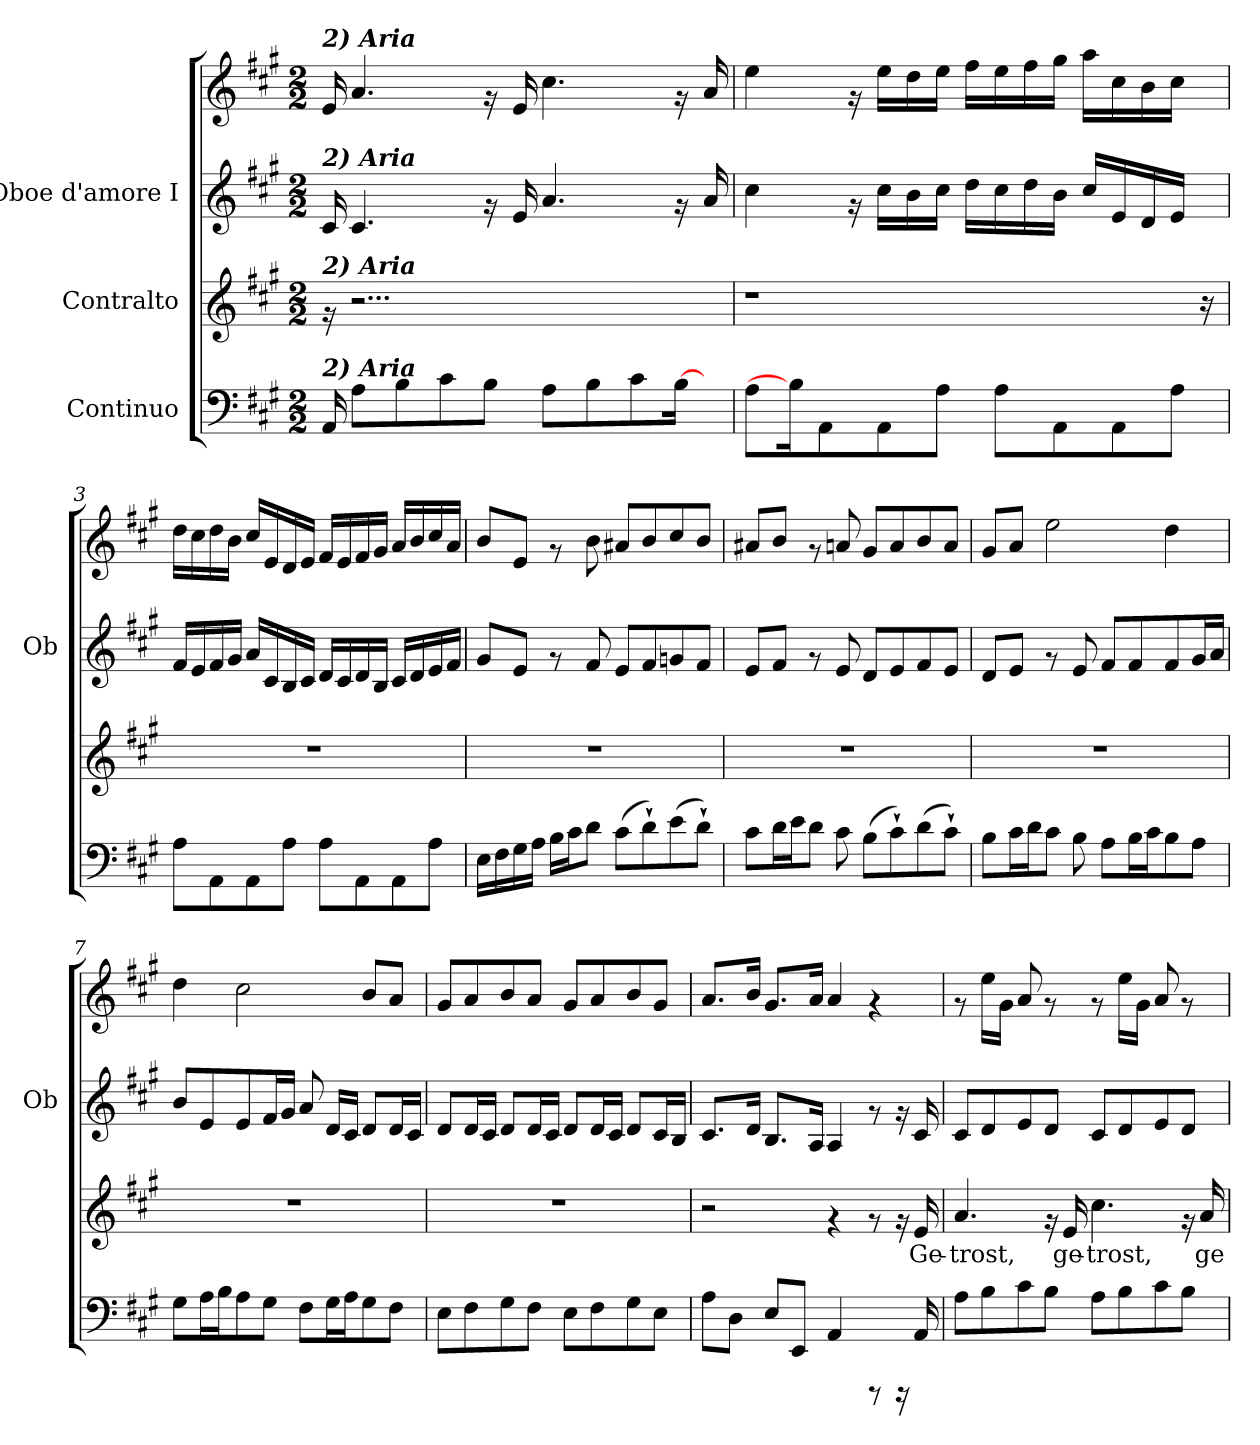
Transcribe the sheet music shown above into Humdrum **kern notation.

**kern	**kern	**text	**kern	**kern
*part3	*part2	*part2	*part1	*part1
*staff4	*staff3	*staff3	*staff2	*staff1
*I"Continuo	*I"Contralto	*	*I"Oboe d'amore I	*
*	*	*	*I'Ob	*
!!LO:PB:g=z
*stria5	*stria5	*	*stria5	*stria5
*clefF4	*clefG2	*	*clefG2	*clefG2
*k[f#c#g#]	*k[f#c#g#]	*	*k[f#c#g#]	*k[f#c#g#]
*A:	*A:	*	*A:	*A:
*M2/2	*M2/2	*	*M2/2	*M2/2
=1	=1	=1	=1	=1
!	!	!	!	!LO:TX:a:Bi:t=2) Aria
!	!	!	!LO:TX:a:Bi:t=2) Aria	!
!	!LO:TX:a:Bi:t=2) Aria	!	!	!
!LO:TX:a:Bi:t=2) Aria	!	!	!	!
16AA/	16rf	.	16c#/	16e/
8A\L	2...r	.	4.c#/	4.a/
8B\	.	.	.	.
8c#\	.	.	.	.
8B\J	.	.	16rf	16rf
.	.	.	16e/	16e/
8A\L	.	.	4.a/	4.cc#\
8B\	.	.	.	.
8c#\	.	.	.	.
[16B\J	.	.	16rf	16rf
16ryy	16ryy	.	16a/	16a/
=2	=2	=2	=2	=2
8A\L	1r	.	4cc#\	4ee\
16B\J]	.	.	.	.
8AA\	.	.	.	.
.	.	.	16rf	16rf
8AA\	.	.	16cc#\L	16ee\L
.	.	.	16b\	16dd\
8A\J	.	.	16cc#\J	16ee\J
.	.	.	16dd\L	16ff#\L
8A\L	.	.	16cc#\	16ee\
.	.	.	16dd\	16ff#\
8AA\	.	.	16b\J	16gg#\J
.	.	.	16cc#/L	16aa\L
8AA\	.	.	16e/	16cc#\
.	.	.	16d/	16b\
8A\J	.	.	16e/J	16cc#\J
.	16r	.	16ryy	16ryy
!!LO:LB:g=z
=3	=3	=3	=3	=3
8A\L	1r	.	16f#/L	16dd\L
.	.	.	16e/	16cc#\
8AA\	.	.	16f#/	16dd\
.	.	.	16g#/J	16b\J
8AA\	.	.	16a/L	16cc#/L
.	.	.	16c#/	16e/
8A\J	.	.	16B/	16d/
.	.	.	16c#/J	16e/J
8A\L	.	.	16d/L	16f#/L
.	.	.	16c#/	16e/
8AA\	.	.	16d/	16f#/
.	.	.	16B/J	16g#/J
8AA\	.	.	16c#/L	16a/L
.	.	.	16d/	16b/
8A\J	.	.	16e/	16cc#/
.	.	.	16f#/J	16a/J
=4	=4	=4	=4	=4
16E\L	1r	.	8g#/L	8b/L
16F#\	.	.	.	.
16G#\	.	.	8e/J	8e/J
16A\J	.	.	.	.
16B\L	.	.	8rf	8rf
16c#\	.	.	.	.
8d\J	.	.	8f#/	8b\
(>8c#\L	.	.	8e/L	8a#X/L
8d`>\)	.	.	8f#/	8b/
(>8e\	.	.	8gn/	8cc#/
8d`>\J)	.	.	8f#/J	8b/J
=5	=5	=5	=5	=5
8c#\L	1r	.	8e/L	8a#X/L
16d\	.	.	8f#/J	8b/J
16e\	.	.	.	.
8d\J	.	.	8rf	8rf
8c#\	.	.	8e/	8an/
(>8B\L	.	.	8d/L	8g#/L
8c#`>\)	.	.	8e/	8a/
(>8d\	.	.	8f#/	8b/
8c#`>\J)	.	.	8e/J	8a/J
!!LO:LB:g=z
=6	=6	=6	=6	=6
8B\L	1r	.	8d/L	8g#/L
16c#\	.	.	8e/J	8a/J
16d\	.	.	.	.
8c#\J	.	.	8rf	2ee\
8B\	.	.	8e/	.
8A\L	.	.	8f#/L	.
16B\	.	.	8f#/	.
16c#\	.	.	.	.
8B\	.	.	8f#/	4dd\
8A\J	.	.	16g#/	.
.	.	.	16a/J	.
=7	=7	=7	=7	=7
8G#\L	1r	.	8b/L	4dd\
16A\	.	.	8e/	.
16B\	.	.	.	.
8A\	.	.	8e/	2cc#\
8G#\J	.	.	16f#/	.
.	.	.	16g#/J	.
8F#\L	.	.	8a/	.
16G#\	.	.	16d/L	.
16A\	.	.	16c#/J	.
8G#\	.	.	8d/L	8b/L
8F#\J	.	.	16d/	8a/J
.	.	.	16c#/J	.
=8	=8	=8	=8	=8
8E\L	1r	.	8d/L	8g#/L
8F#\	.	.	16d/	8a/
.	.	.	16c#/J	.
8G#\	.	.	8d/L	8b/
8F#\J	.	.	16d/	8a/J
.	.	.	16c#/J	.
8E\L	.	.	8d/L	8g#/L
8F#\	.	.	16d/	8a/
.	.	.	16c#/J	.
8G#\	.	.	8d/L	8b/
8E\J	.	.	16c#/	8g#/J
.	.	.	16B/J	.
!!LO:PB:g=z
=9	=9	=9	=9	=9
8A\L	2r	.	8.c#/L	8.a/L
8D\J	.	.	.	.
.	.	.	16d/J	16b/J
8E/L	.	.	8.B/L	8.g#/L
8EE/J	.	.	.	.
.	.	.	16A/J	16a/J
4AA/	4rf	.	4A/	4a/
8rCCC	8rf	.	8rf	4rf
16rCCC	16rf	.	16rf	.
!	!	!LO:LY:b:cj	!	!
16AA/	16e/	Ge-	16c#/	.
=10	=10	=10	=10	=10
!	!	!LO:LY:b:cj	!	!
8A\L	4.a/	-trost,	8c#/L	8rf
8B\	.	.	8d/	16ee\L
.	.	.	.	16g#\J
8c#\	.	.	8e/	8a/
8B\J	16rf	.	8d/J	8rf
!	!	!LO:LY:b:cj	!	!
.	16e/	ge-	.	.
!	!	!LO:LY:b:cj	!	!
8A\L	4.cc#\	-trost,	8c#/L	8rf
8B\	.	.	8d/	16ee\L
.	.	.	.	16g#\J
8c#\	.	.	8e/	8a/
8B\J	16rf	.	8d/J	8rf
!	!	!LO:LY:b:cj	!	!
.	16a/	ge-	.	.
=	=	=	=	=
*-	*-	*-	*-	*-
